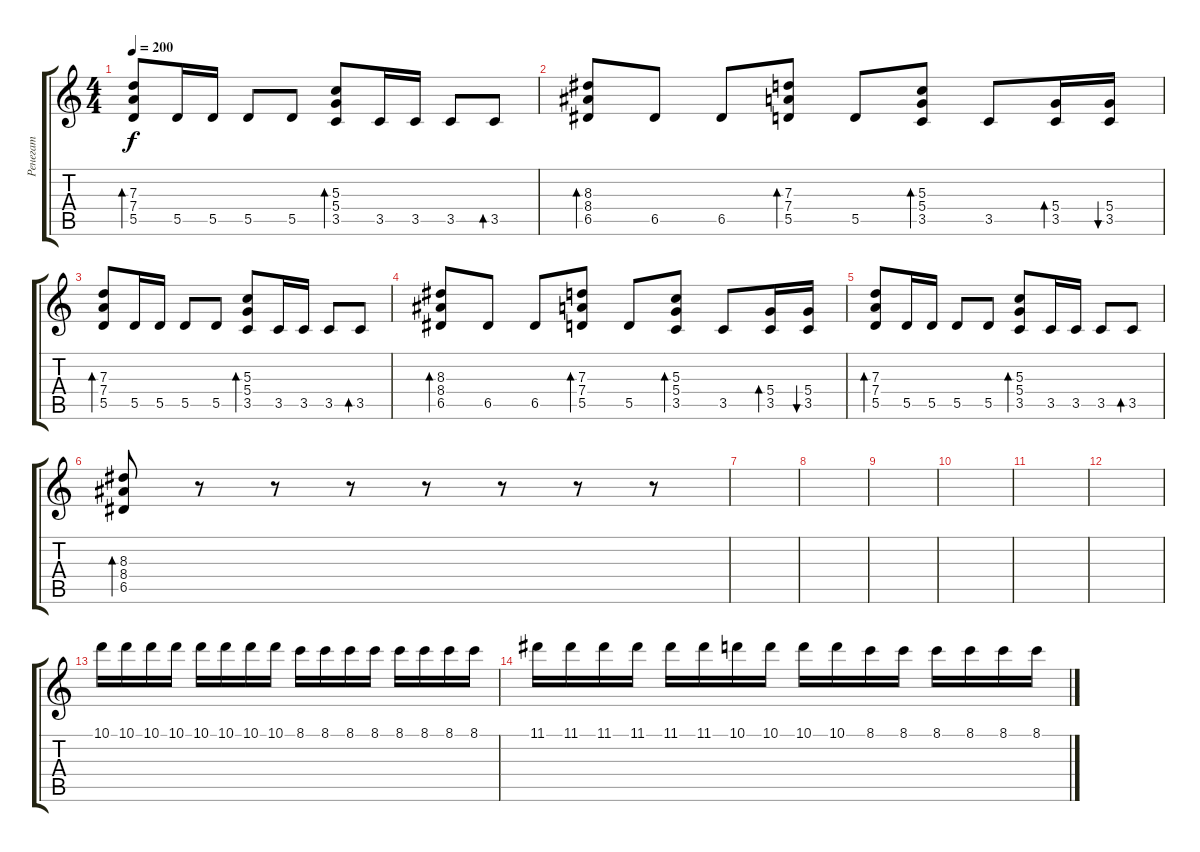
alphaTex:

\track ("Ренегат" "Ренегат") {instrument acousticguitarsteel}
\staff {score tabs}
\tuning (E4 B3 G3 D3 A2 E2) {hide}
\ts (4 4)
\tempo 200
\clef g2
\ks c
(7.3 7.4 5.5).8{bd 120 dy f} 5.5.16 5.5.16 5.5.8 5.5.8 (5.3 5.4 3.5).8{bd 60} 3.5.16 3.5.16 3.5.8 3.5.8{bd 60} |
(8.3 8.4 6.5).8{bd 120} 6.5.8 6.5.8 (7.3 7.4 5.5).8{bd 120} 5.5.8 (5.3 5.4 3.5).8{bd 120} 3.5.8 (5.4 3.5).16{bd 60} (5.4 3.5).16{bu 60} |
(7.3 7.4 5.5).8{bd 120} 5.5.16 5.5.16 5.5.8 5.5.8 (5.3 5.4 3.5).8{bd 60} 3.5.16 3.5.16 3.5.8 3.5.8{bd 60} |
(8.3 8.4 6.5).8{bd 120} 6.5.8 6.5.8 (7.3 7.4 5.5).8{bd 120} 5.5.8 (5.3 5.4 3.5).8{bd 120} 3.5.8 (5.4 3.5).16{bd 60} (5.4 3.5).16{bu 60} |
(7.3 7.4 5.5).8{bd 120} 5.5.16 5.5.16 5.5.8 5.5.8 (5.3 5.4 3.5).8{bd 60} 3.5.16 3.5.16 3.5.8 3.5.8{bd 60} |
(8.3 8.4 6.5).8{bd 120} r.8 r.8 r.8 r.8 r.8 r.8 r.8 |
|
|
|
|
|
|
10.1.16{instrument distortionguitar} 10.1.16 10.1.16 10.1.16 10.1.16 10.1.16 10.1.16 10.1.16 8.1.16 8.1.16 8.1.16 8.1.16 8.1.16 8.1.16 8.1.16 8.1.16 |
11.1.16 11.1.16 11.1.16 11.1.16 11.1.16 11.1.16 10.1.16 10.1.16 10.1.16 10.1.16 8.1.16 8.1.16 8.1.16 8.1.16 8.1.16 8.1.16
